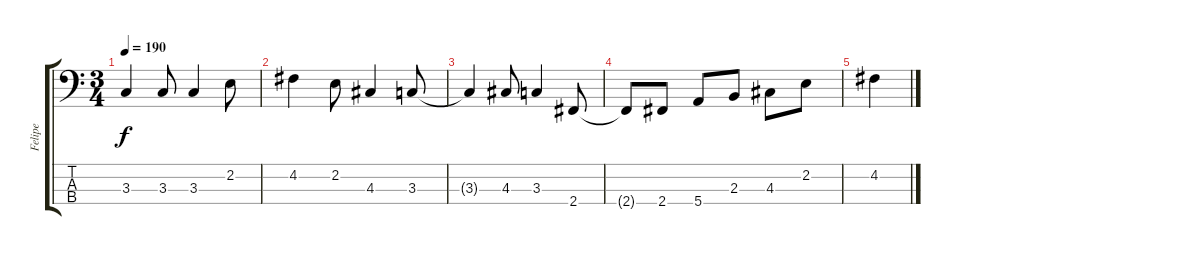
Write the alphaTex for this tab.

\track ("Felipe" "Felipe") {instrument electricbassfinger}
\staff {score tabs}
\tuning (G2 D2 A1 E1) {hide}
\ts (3 4)
\tempo 190
\clef f4
\ks c
3.3.4{dy f} 3.3.8 3.3.4 2.2.8 |
4.2.4 2.2.8 4.3.4 3.3.8 |
3.3{t}.4 4.3.8 3.3.4 2.4.8 |
2.4{t}.8 2.4.8 5.4.8 2.3.8 4.3.8 2.2.8 |
4.2.4
